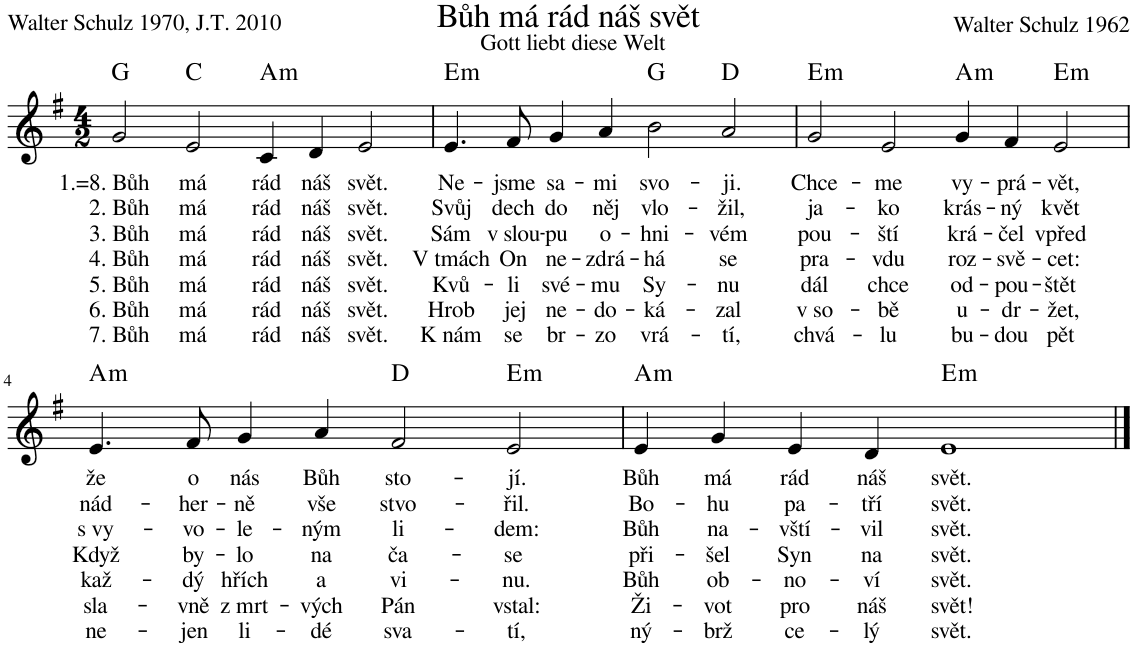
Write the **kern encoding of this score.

**kern	**text	**text	**text	**text	**text	**text	**text	**harte
*part1	*part1	*part1	*part1	*part1	*part1	*part1	*part1	*part1
*staff1	*staff1	*staff1	*staff1	*staff1	*staff1	*staff1	*staff1	*
*I"Hlas	*	*	*	*	*	*	*	*
*I'Hl.	*	*	*	*	*	*	*	*
*clefG2	*	*	*	*	*	*	*	*
*k[f#]	*	*	*	*	*	*	*	*
*M4/2	*	*	*	*	*	*	*	*
=1	=1	=1	=1	=1	=1	=1	=1	=1
!	!LO:LY:b	!LO:LY:b	!LO:LY:b	!LO:LY:b	!LO:LY:b	!LO:LY:b	!LO:LY:b	!
2g/	1.=8. Bůh	2. Bůh	3. Bůh	4. Bůh	5. Bůh	6. Bůh	7. Bůh	G:maj
!	!LO:LY:b	!LO:LY:b	!LO:LY:b	!LO:LY:b	!LO:LY:b	!LO:LY:b	!LO:LY:b	!
2e/	má	má	má	má	má	má	má	C:maj
!	!LO:LY:b	!LO:LY:b	!LO:LY:b	!LO:LY:b	!LO:LY:b	!LO:LY:b	!LO:LY:b	!LO:H:kt=m
4c/	rád	rád	rád	rád	rád	rád	rád	A:min
!	!LO:LY:b	!LO:LY:b	!LO:LY:b	!LO:LY:b	!LO:LY:b	!LO:LY:b	!LO:LY:b	!
4d/	náš	náš	náš	náš	náš	náš	náš	.
!	!LO:LY:b	!LO:LY:b	!LO:LY:b	!LO:LY:b	!LO:LY:b	!LO:LY:b	!LO:LY:b	!
2e/	svět.	svět.	svět.	svět.	svět.	svět.	svět.	.
=2	=2	=2	=2	=2	=2	=2	=2	=2
!	!LO:LY:b	!LO:LY:b	!LO:LY:b	!LO:LY:b	!LO:LY:b	!LO:LY:b	!LO:LY:b	!LO:H:kt=m
4.e/	Ne-	Svůj	Sám	V tmách	Kvů-	Hrob	K nám	E:min
!	!LO:LY:b	!LO:LY:b	!LO:LY:b	!LO:LY:b	!LO:LY:b	!LO:LY:b	!LO:LY:b	!
8f#/	-jsme	dech	v slou-	On	-li	jej	se	.
!	!LO:LY:b	!LO:LY:b	!LO:LY:b	!LO:LY:b	!LO:LY:b	!LO:LY:b	!LO:LY:b	!
4g/	sa-	do	-pu	ne-	své-	ne-	br-	.
!	!LO:LY:b	!LO:LY:b	!LO:LY:b	!LO:LY:b	!LO:LY:b	!LO:LY:b	!LO:LY:b	!
4a/	-mi	něj	o-	-zdrá-	-mu	-do-	-zo	.
!	!LO:LY:b	!LO:LY:b	!LO:LY:b	!LO:LY:b	!LO:LY:b	!LO:LY:b	!LO:LY:b	!
2b\	svo-	vlo-	-hni-	-há	Sy-	-ká-	vrá-	G:maj
!	!LO:LY:b	!LO:LY:b	!LO:LY:b	!LO:LY:b	!LO:LY:b	!LO:LY:b	!LO:LY:b	!
2a/	-ji.	-žil,	-vém	se	-nu	-zal	-tí,	D:maj
=3	=3	=3	=3	=3	=3	=3	=3	=3
!	!LO:LY:b	!LO:LY:b	!LO:LY:b	!LO:LY:b	!LO:LY:b	!LO:LY:b	!LO:LY:b	!LO:H:kt=m
2g/	Chce-	ja-	pou-	pra-	dál	v so-	chvá-	E:min
!	!LO:LY:b	!LO:LY:b	!LO:LY:b	!LO:LY:b	!LO:LY:b	!LO:LY:b	!LO:LY:b	!
2e/	-me	-ko	-ští	-vdu	chce	-bě	-lu	.
!	!LO:LY:b	!LO:LY:b	!LO:LY:b	!LO:LY:b	!LO:LY:b	!LO:LY:b	!LO:LY:b	!LO:H:kt=m
4g/	vy-	krás-	krá-	roz-	od-	u-	bu-	A:min
!	!LO:LY:b	!LO:LY:b	!LO:LY:b	!LO:LY:b	!LO:LY:b	!LO:LY:b	!LO:LY:b	!
4f#/	-prá-	-ný	-čel	-svě-	-pou-	-dr-	-dou	.
!	!LO:LY:b	!LO:LY:b	!LO:LY:b	!LO:LY:b	!LO:LY:b	!LO:LY:b	!LO:LY:b	!LO:H:kt=m
2e/	-vět,	květ	vpřed	-cet:	-štět	-žet,	pět	E:min
!!LO:LB:g=z
=4	=4	=4	=4	=4	=4	=4	=4	=4
!	!LO:LY:b	!LO:LY:b	!LO:LY:b	!LO:LY:b	!LO:LY:b	!LO:LY:b	!LO:LY:b	!LO:H:kt=m
4.e/	že	nád-	s vy-	Když	kaž-	sla-	ne-	A:min
!	!LO:LY:b	!LO:LY:b	!LO:LY:b	!LO:LY:b	!LO:LY:b	!LO:LY:b	!LO:LY:b	!
8f#/	o	-her-	-vo-	by-	-dý	-vně	-jen	.
!	!LO:LY:b	!LO:LY:b	!LO:LY:b	!LO:LY:b	!LO:LY:b	!LO:LY:b	!LO:LY:b	!
4g/	nás	-ně	-le-	-lo	hřích	z mrt-	li-	.
!	!LO:LY:b	!LO:LY:b	!LO:LY:b	!LO:LY:b	!LO:LY:b	!LO:LY:b	!LO:LY:b	!
4a/	Bůh	vše	-ným	na	a	-vých	-dé	.
!	!LO:LY:b	!LO:LY:b	!LO:LY:b	!LO:LY:b	!LO:LY:b	!LO:LY:b	!LO:LY:b	!
2f#/	sto-	stvo-	li-	ča-	vi-	Pán	sva-	D:maj
!	!LO:LY:b	!LO:LY:b	!LO:LY:b	!LO:LY:b	!LO:LY:b	!LO:LY:b	!LO:LY:b	!LO:H:kt=m
2e/	-jí.	-řil.	-dem:	-se	-nu.	vstal:	-tí,	E:min
=5	=5	=5	=5	=5	=5	=5	=5	=5
!	!LO:LY:b	!LO:LY:b	!LO:LY:b	!LO:LY:b	!LO:LY:b	!LO:LY:b	!LO:LY:b	!LO:H:kt=m
4e/	Bůh	Bo-	Bůh	při-	Bůh	Ži-	ný-	A:min
!	!LO:LY:b	!LO:LY:b	!LO:LY:b	!LO:LY:b	!LO:LY:b	!LO:LY:b	!LO:LY:b	!
4g/	má	-hu	na-	-šel	ob-	-vot	-brž	.
!	!LO:LY:b	!LO:LY:b	!LO:LY:b	!LO:LY:b	!LO:LY:b	!LO:LY:b	!LO:LY:b	!
4e/	rád	pa-	-vští-	Syn	-no-	pro	ce-	.
!	!LO:LY:b	!LO:LY:b	!LO:LY:b	!LO:LY:b	!LO:LY:b	!LO:LY:b	!LO:LY:b	!
4d/	náš	-tří	-vil	na	-ví	náš	-lý	.
!	!LO:LY:b	!LO:LY:b	!LO:LY:b	!LO:LY:b	!LO:LY:b	!LO:LY:b	!LO:LY:b	!LO:H:kt=m
1e	svět.	svět.	svět.	svět.	svět.	svět!	svět.	E:min
==	==	==	==	==	==	==	==	==
*-	*-	*-	*-	*-	*-	*-	*-	*-
